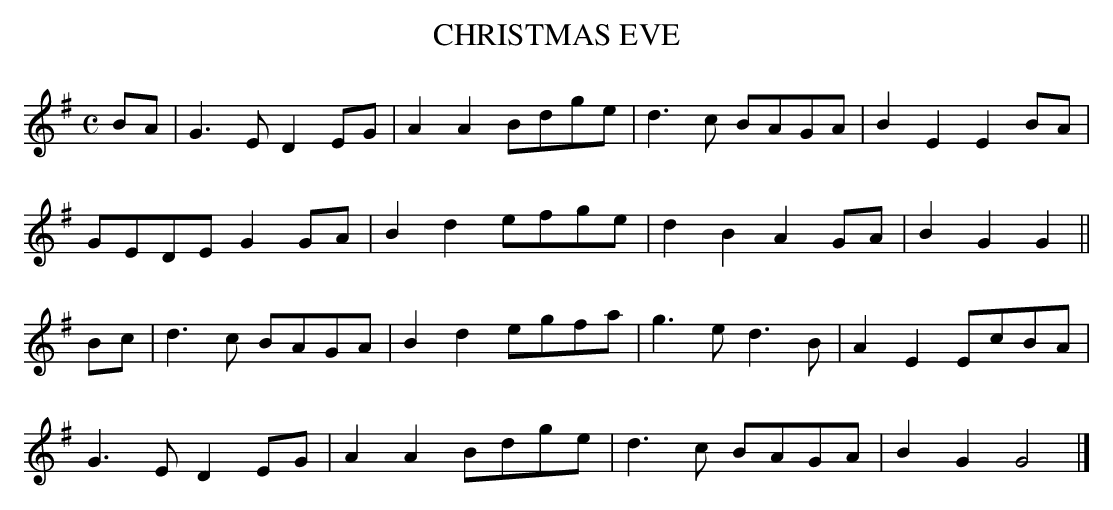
X:1
T:CHRISTMAS EVE
Y:"moderate"
M:C
L:1/8
K:G
BA|G3E D2EG|A2A2 Bdge|d3c BAGA|B2E2 E2BA|
GEDE G2GA|B2d2 efge|d2B2 A2GA|B2G2G2||
Bc|d3c BAGA|B2d2 egfa|g3e d3B|A2E2EcBA|
G3E D2EG|A2A2 Bdge|d3c BAGA|B2G2G4|]
